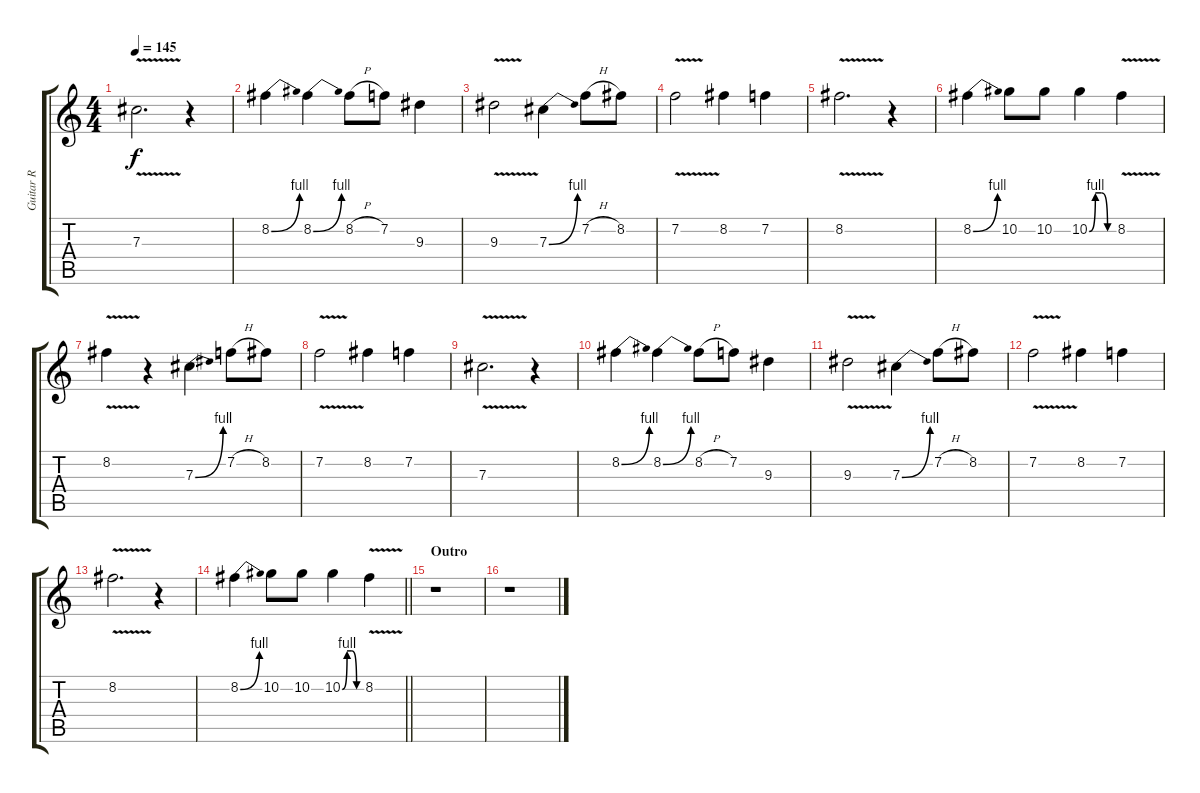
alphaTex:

\track ("Guitar R" "Guitar R") {instrument distortionguitar}
\staff {score tabs}
\tuning (Eb4 Bb3 Gb3 Db3 Ab2 Eb2) {hide}
\ts (4 4)
\tempo 145
\clef g2
\ks c
7.3{v}.2{d dy f} r.4 |
8.2{be (bend 0 0 60 4)}.4 8.2{be (bend 0 0 60 4)}.4 8.2{h}.8 7.2.8 9.3.4 |
9.3{v}.2 7.3{be (bend 0 0 60 4)}.4 7.2{h}.8 8.2.8 |
7.2{v}.2 8.2.4 7.2.4 |
8.2{v}.2{d} r.4 |
8.2{be (bend 0 0 60 4)}.4 10.2.8 10.2.8 10.2{be (custom 0 0 15 4 30 4 45 0 60 0)}.4 8.2{v}.4 |
8.2{v}.4 r.4 7.3{be (bend 0 0 60 4)}.4 7.2{h}.8 8.2.8 |
7.2{v}.2 8.2.4 7.2.4 |
7.3{v}.2{d} r.4 |
8.2{be (bend 0 0 60 4)}.4 8.2{be (bend 0 0 60 4)}.4 8.2{h}.8 7.2.8 9.3.4 |
9.3{v}.2 7.3{be (bend 0 0 60 4)}.4 7.2{h}.8 8.2.8 |
7.2{v}.2 8.2.4 7.2.4 |
8.2{v}.2{d} r.4 |
\barLineRight lightlight
8.2{be (bend 0 0 60 4)}.4 10.2.8 10.2.8 10.2{be (custom 0 0 15 4 30 4 45 0 60 0)}.4 8.2{v}.4 |
\section ("" "Outro")
r.1 |
r.1
